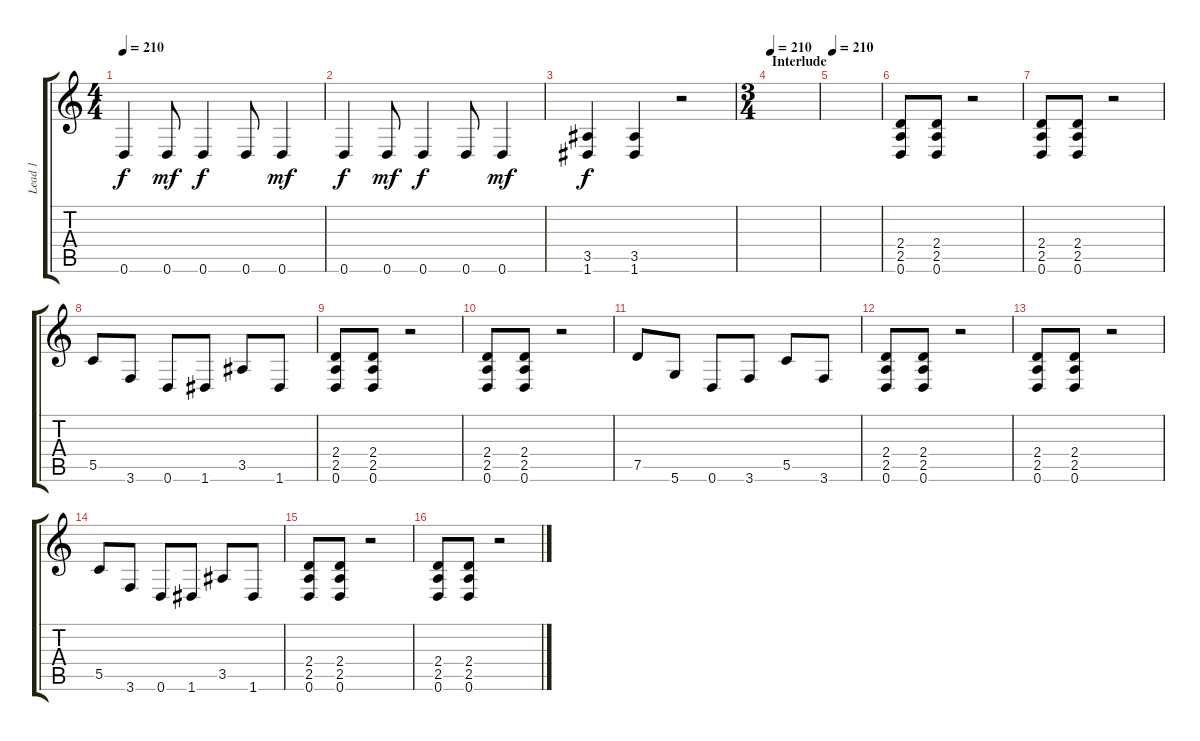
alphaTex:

\track ("Lead 1" "Lead 1") {instrument distortionguitar}
\staff {score tabs}
\tuning (D4 A3 F3 C3 G2 D2) {hide}
\ts (4 4)
\tempo 210
\clef g2
\ks c
0.6.4{dy f} 0.6.8{dy mf} 0.6.4{dy f} 0.6.8 0.6.4{dy mf} |
0.6.4{dy f} 0.6.8{dy mf} 0.6.4{dy f} 0.6.8 0.6.4{dy mf} |
(3.5 1.6).4{dy f} (3.5 1.6).4 r.2 |
\ts (3 4)
\section ("" "Interlude")
\tempo 210
|
\tempo 210
|
(2.4 2.5 0.6).8 (2.4 2.5 0.6).8 r.2 |
(2.4 2.5 0.6).8 (2.4 2.5 0.6).8 r.2 |
5.5.8 3.6.8 0.6.8 1.6.8 3.5.8 1.6.8 |
(2.4 2.5 0.6).8 (2.4 2.5 0.6).8 r.2 |
(2.4 2.5 0.6).8 (2.4 2.5 0.6).8 r.2 |
7.5.8 5.6.8 0.6.8 3.6.8 5.5.8 3.6.8 |
(2.4 2.5 0.6).8 (2.4 2.5 0.6).8 r.2 |
(2.4 2.5 0.6).8 (2.4 2.5 0.6).8 r.2 |
5.5.8 3.6.8 0.6.8 1.6.8 3.5.8 1.6.8 |
(2.4 2.5 0.6).8 (2.4 2.5 0.6).8 r.2 |
(2.4 2.5 0.6).8 (2.4 2.5 0.6).8 r.2
